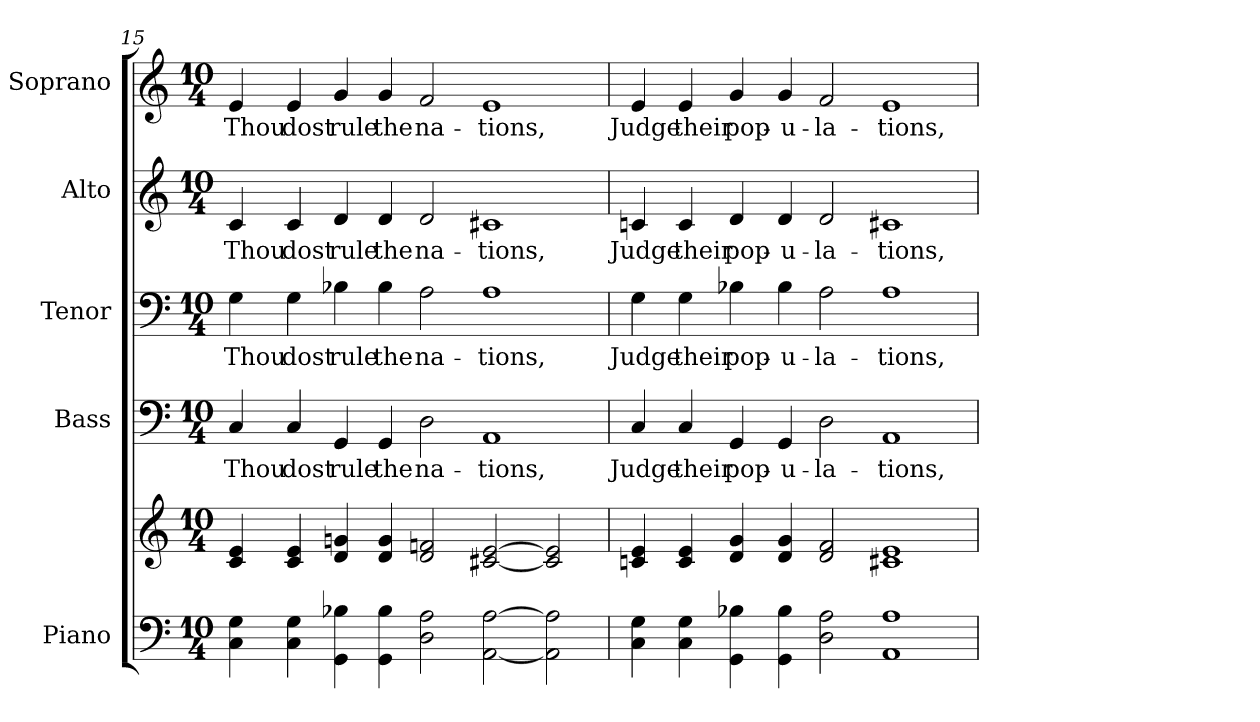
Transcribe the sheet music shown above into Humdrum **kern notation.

**kern	**kern	**kern	**text	**kern	**text	**kern	**text	**kern	**text
*part5	*part5	*part4	*part4	*part3	*part3	*part2	*part2	*part1	*part1
*staff6	*staff5	*staff4	*staff4	*staff3	*staff3	*staff2	*staff2	*staff1	*staff1
*I"Piano	*	*I"Bass	*	*I"Tenor	*	*I"Alto	*	*I"Soprano	*
*I'Pno.	*	*I'B.	*	*I'T.	*	*I'A.	*	*I'S.	*
*clefF4	*clefG2	*clefF4	*	*clefF4	*	*clefG2	*	*clefG2	*
*k[]	*k[]	*k[]	*	*k[]	*	*k[]	*	*k[]	*
*C:	*C:	*C:	*	*C:	*	*C:	*	*C:	*
*M10/4	*M10/4	*M10/4	*	*M10/4	*	*M10/4	*	*M10/4	*
=15	=15	=15	=15	=15	=15	=15	=15	=15	=15
!	!	!	!LO:LY:b:color=#000000	!	!	!	!	!	!
!	!	!	!	!	!LO:LY:b:color=#000000	!	!	!	!
!	!	!	!	!	!	!	!LO:LY:b:color=#000000	!	!
!	!	!	!	!	!	!	!	!	!LO:LY:b:color=#000000
4Ci\ 4Gi	4ci/ 4ei	4Ci/	Thou	4Gi\	Thou	4ci/	Thou	4ei/	Thou
!	!	!	!LO:LY:b:color=#000000	!	!	!	!	!	!
!	!	!	!	!	!LO:LY:b:color=#000000	!	!	!	!
!	!	!	!	!	!	!	!LO:LY:b:color=#000000	!	!
!	!	!	!	!	!	!	!	!	!LO:LY:b:color=#000000
4Ci\ 4Gi	4ci/ 4ei	4Ci/	dost	4Gi\	dost	4ci/	dost	4ei/	dost
!	!	!	!LO:LY:b:color=#000000	!	!	!	!	!	!
!	!	!	!	!	!LO:LY:b:color=#000000	!	!	!	!
!	!	!	!	!	!	!	!LO:LY:b:color=#000000	!	!
!	!	!	!	!	!	!	!	!	!LO:LY:b:color=#000000
4GGi\ 4B-Xi	4di/ 4gni	4GGi/	rule	4B-Xi\	rule	4di/	rule	4gi/	rule
!	!	!	!LO:LY:b:color=#000000	!	!	!	!	!	!
!	!	!	!	!	!LO:LY:b:color=#000000	!	!	!	!
!	!	!	!	!	!	!	!LO:LY:b:color=#000000	!	!
!	!	!	!	!	!	!	!	!	!LO:LY:b:color=#000000
4GGi\ 4B-i	4di/ 4gi	4GGi/	the	4B-i\	the	4di/	the	4gi/	the
!	!	!	!LO:LY:b:color=#000000	!	!	!	!	!	!
!	!	!	!	!	!LO:LY:b:color=#000000	!	!	!	!
!	!	!	!	!	!	!	!LO:LY:b:color=#000000	!	!
!	!	!	!	!	!	!	!	!	!LO:LY:b:color=#000000
2Di\ 2Ai	2di/ 2fni	2Di\	na-	2Ai\	na-	2di/	na-	2fi/	na-
!	!	!	!LO:LY:b:color=#000000	!	!	!	!	!	!
!	!	!	!	!	!LO:LY:b:color=#000000	!	!	!	!
!	!	!	!	!	!	!	!LO:LY:b:color=#000000	!	!
!	!	!	!	!	!	!	!	!	!LO:LY:b:color=#000000
[<2AAi\ [>2Ai	[<2c#Xi/ [>2ei	1AAi	-tions,	1Ai	-tions,	1c#Xi	-tions,	1ei	-tions,
2AAi\] 2Ai]	2c#i/] 2ei]	.	.	.	.	.	.	.	.
=16	=16	=16	=16	=16	=16	=16	=16	=16	=16
!	!	!	!LO:LY:b:color=#000000	!	!	!	!	!	!
!	!	!	!	!	!LO:LY:b:color=#000000	!	!	!	!
!	!	!	!	!	!	!	!LO:LY:b:color=#000000	!	!
!	!	!	!	!	!	!	!	!	!LO:LY:b:color=#000000
4Ci\ 4Gi	4cni/ 4ei	4Ci/	Judge	4Gi\	Judge	4cni/	Judge	4ei/	Judge
!	!	!	!LO:LY:b:color=#000000	!	!	!	!	!	!
!	!	!	!	!	!LO:LY:b:color=#000000	!	!	!	!
!	!	!	!	!	!	!	!LO:LY:b:color=#000000	!	!
!	!	!	!	!	!	!	!	!	!LO:LY:b:color=#000000
4Ci\ 4Gi	4ci/ 4ei	4Ci/	their	4Gi\	their	4ci/	their	4ei/	their
!	!	!	!LO:LY:b:color=#000000	!	!	!	!	!	!
!	!	!	!	!	!LO:LY:b:color=#000000	!	!	!	!
!	!	!	!	!	!	!	!LO:LY:b:color=#000000	!	!
!	!	!	!	!	!	!	!	!	!LO:LY:b:color=#000000
4GGi\ 4B-Xi	4di/ 4gi	4GGi/	pop-	4B-Xi\	pop-	4di/	pop-	4gi/	pop-
!	!	!	!LO:LY:b:color=#000000	!	!	!	!	!	!
!	!	!	!	!	!LO:LY:b:color=#000000	!	!	!	!
!	!	!	!	!	!	!	!LO:LY:b:color=#000000	!	!
!	!	!	!	!	!	!	!	!	!LO:LY:b:color=#000000
4GGi\ 4B-i	4di/ 4gi	4GGi/	-u-	4B-i\	-u-	4di/	-u-	4gi/	-u-
!	!	!	!LO:LY:b:color=#000000	!	!	!	!	!	!
!	!	!	!	!	!LO:LY:b:color=#000000	!	!	!	!
!	!	!	!	!	!	!	!LO:LY:b:color=#000000	!	!
!	!	!	!	!	!	!	!	!	!LO:LY:b:color=#000000
2Di\ 2Ai	2di/ 2fi	2Di\	-la-	2Ai\	-la-	2di/	-la-	2fi/	-la-
!	!	!	!LO:LY:b:color=#000000	!	!	!	!	!	!
!	!	!	!	!	!LO:LY:b:color=#000000	!	!	!	!
!	!	!	!	!	!	!	!LO:LY:b:color=#000000	!	!
!	!	!	!	!	!	!	!	!	!LO:LY:b:color=#000000
1AAi 1Ai	1c#Xi 1ei	1AAi	-tions,	1Ai	-tions,	1c#Xi	-tions,	1ei	-tions,
=	=	=	=	=	=	=	=	=	=
*-	*-	*-	*-	*-	*-	*-	*-	*-	*-
